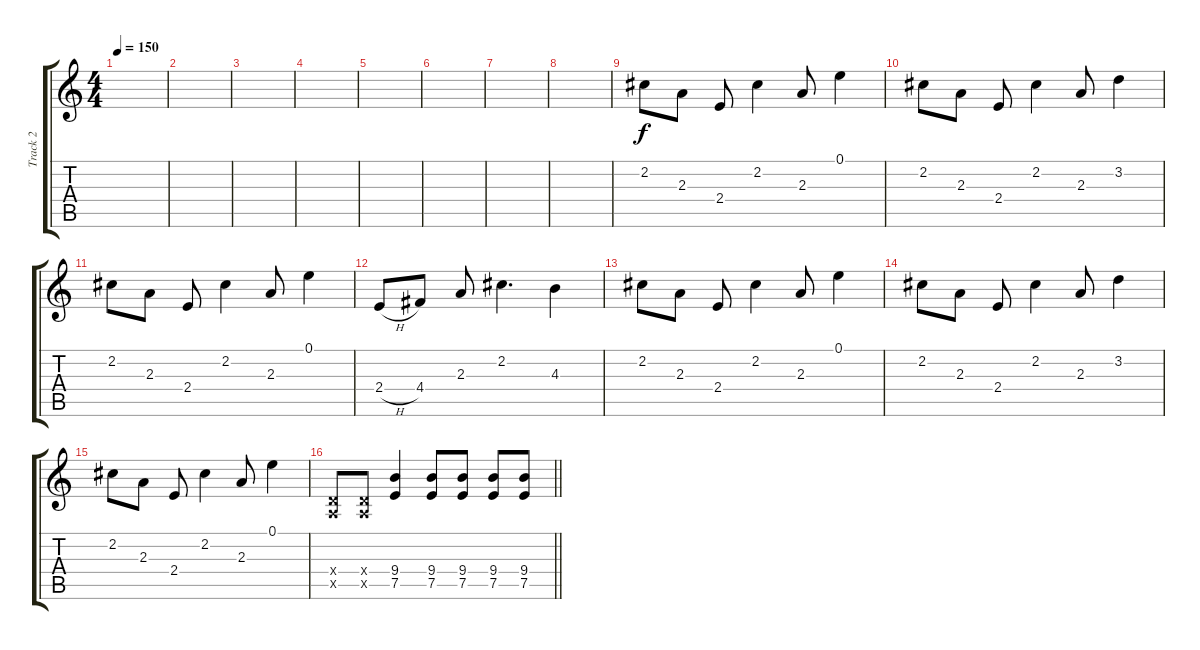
\track ("Track 2" "Track 2") {instrument acousticguitarsteel}
\staff {score tabs}
\tuning (E4 B3 G3 D3 A2 E2) {hide}
\ts (4 4)
\tempo 150
\clef g2
\ks c
|
|
|
|
|
|
|
|
2.2.8 2.3.8 2.4.8 2.2.4 2.3.8 0.1.4 |
2.2.8 2.3.8 2.4.8 2.2.4 2.3.8 3.2.4 |
2.2.8 2.3.8 2.4.8 2.2.4 2.3.8 0.1.4 |
2.4{h}.8 4.4.8 2.3.8 2.2.4{d} 4.3.4 |
2.2.8 2.3.8 2.4.8 2.2.4 2.3.8 0.1.4 |
2.2.8 2.3.8 2.4.8 2.2.4 2.3.8 3.2.4 |
2.2.8 2.3.8 2.4.8 2.2.4 2.3.8 0.1.4 |
\barLineRight lightlight
(0.4{x} 0.5{x}).8 (0.4{x} 0.5{x}).8 (9.4 7.5).4 (9.4 7.5).8 (9.4 7.5).8 (9.4 7.5).8 (9.4 7.5).8
